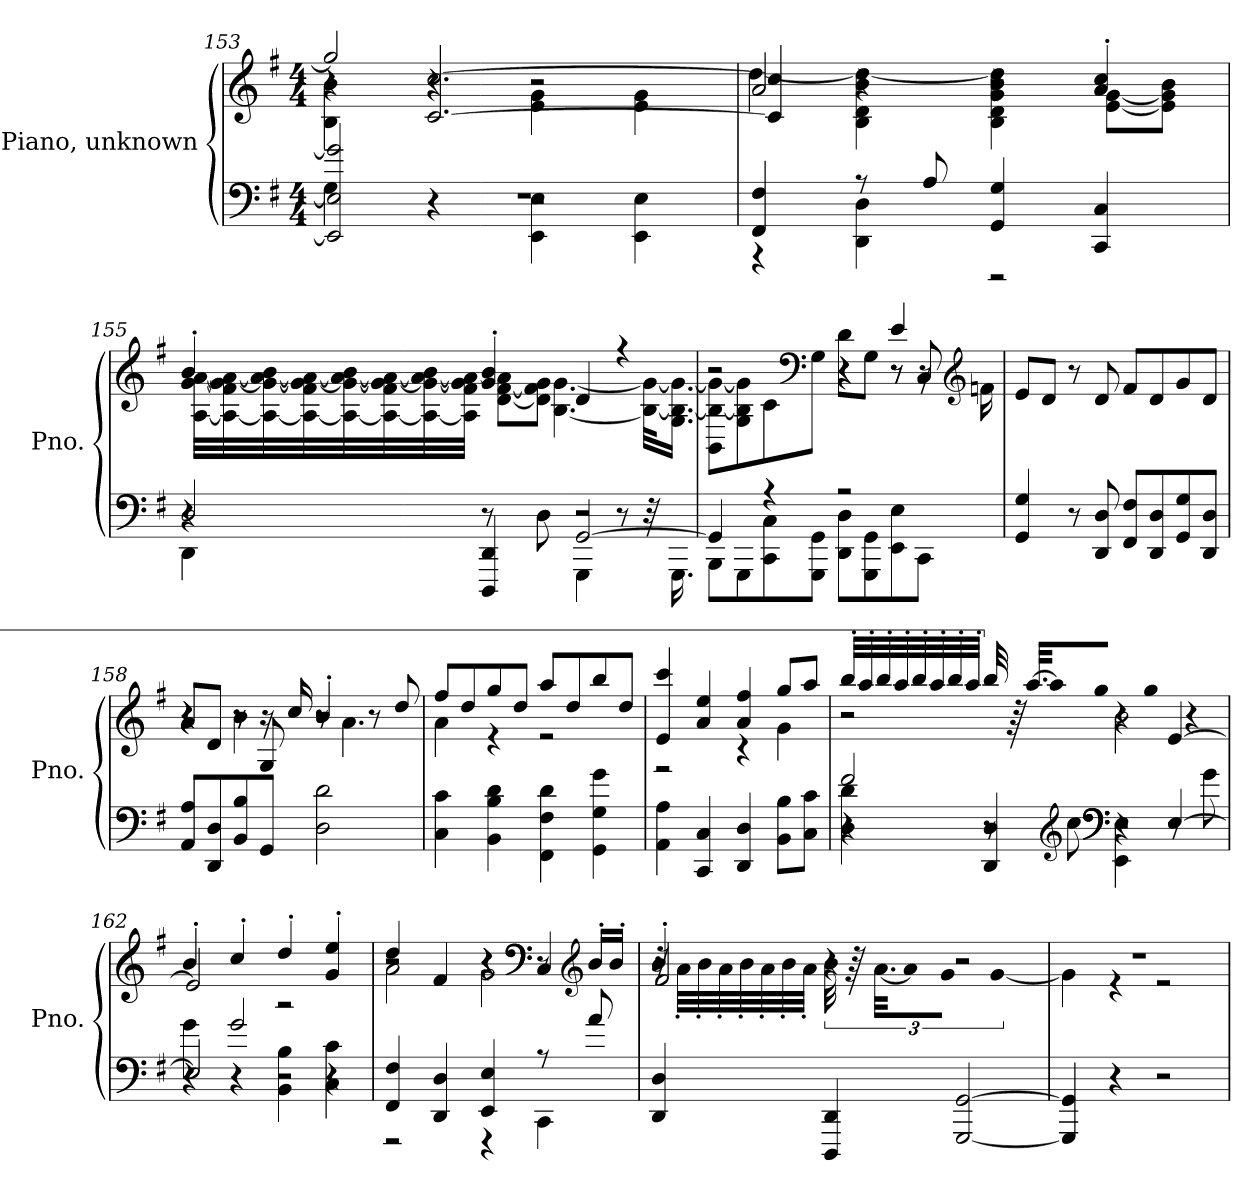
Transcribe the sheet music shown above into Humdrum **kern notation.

**kern	**kern
*part1	*part1
*staff2	*staff1
*I"Piano, unknown	*
*I'Pno.	*
*clefF4	*clefG2
*k[f#]	*k[f#]
*M4/4	*M4/4
=153	=153
*^	*^
*	*^	*	*^
1r	4G\	2EE/] 2E/] 2g/]	2gg/]	4B\ 4b\	4r
.	4r	.	.	4r	[2.c/ [2.cc/
.	4EE\ 4E\	2r	2r	4e\ 4g\	.
.	4EE\ 4E\	.	.	4e\ 4g\	.
*	*v	*v	*	*	*
=154	=154	=154	=154	=154
4FF#/ 4F#/	4r	2a/	[4dd\	4c/] 4cc/]
8r	4DD\ 4D\	.	4B\ 4d\ 4b\ 4dd\_	4r
8A/	.	.	.	.
4GG/ 4G/	2r	4r	4B\ 4d\ 4g\ 4b\ 4dd\]	2r
4CC/ 4C/	.	4a/' 4cc/'	[8e\ [8g\L	.
.	.	.	8e\] 8g\] 8b\J	.
*	*	*	*v	*v
!!LO:LB:g=z
=155	=155	=155	=155
*	*^	*	*
2D/	4DD\	4r	4b'/	[32A\ [32g\ [32a\LLL
.	.	.	.	32A\_ 32f#\ 32g\_ 32a\_
.	.	.	.	32A\_ 32g\_ 32a\_ 32b\
.	.	.	.	32A\_ 32f#\ 32g\_ 32a\_
.	.	.	.	32A\_ 32g\_ 32a\_ 32b\
.	.	.	.	32A\_ 32f#\ 32g\_ 32a\_
.	.	.	.	32A\_ 32g\_ 32a\_ 32b\
.	.	.	.	32A\] 32f#\ 32g\] 32a\_JJJ
.	8r	4DDD/ 4DD/	4g/' 4b/'	[8d\ [8f#\ 8a\]L
.	8D\	.	.	8d\] 8f#\] 8g\J
[2GG/	4GGG\	2r	4d/	[4.B\ [4.g\
.	8r	.	4r	.
.	32r	.	.	32B\_ 32g\_KLL
.	16.GGG\	.	.	16.G\ 16.B\_ 16.g\_JJ
*	*v	*v	*	*
=156	=156	=156	=156
*	*	*	*^
4GG/]	8BBB\L	2r	8BB\ 8B\_ 8g\_L	2r
.	8GGG\	.	8G\ 8B\] 8g\]	.
4r	8CC\ 8C\	.	8c\	.
*	*	*clefF4	*	*
.	8GGG\ 8GG\J	.	8G\J	.
2r	8DD\ 8D\L	4r	8d\L	4r
.	8GGG\ 8GG\	.	8G\J	.
.	8EE\ 8E\	4e/	8r	8r
.	8CC\J	.	16r	8C/
*	*	*clefG2	*	*
.	.	.	16fn\	.
*v	*v	*	*	*
*	*v	*v	*v
!!LO:LB:g=z
=157	=157
4GG/ 4G/	8e/L
.	8d/J
8r	8r
8DD/ 8D/	8d/
8FF#/ 8F#/L	8f#/L
8DD/ 8D/	8d/
8GG/ 8G/	8g/
8DD/ 8D/J	8d/J
=158	=158
*	*^
*	*	*^
8AA/ 8A/L	8a/L	4r	4r
8DD/ 8D/	8d/J	.	.
8BB/ 8B/	8r	4b\	8r
8GG/J	16r	.	8G/
.	16cc/	.	.
2D\ 2d\	4b'/	8r	2r
.	.	4.a\	.
.	8r	.	.
.	8dd/	.	.
*	*	*v	*v
=159	=159	=159
4C\ 4c\	8ff#/L	4a\
.	8dd/	.
4BB\ 4B\ 4d\	8gg/	4r
.	8dd/J	.
4FF#\ 4F#\ 4d\	8aa/L	2r
.	8dd/	.
4GG\ 4G\ 4g\	8bb/	.
.	8dd/J	.
=160	=160	=160
4AA\ 4A\	4e/ 4ccc/	2r
4CC/ 4C/	4a/ 4ee/	.
4DD/ 4D/	4a/ 4ff#/	4r
8BB\ 8B\L	8gg/L	4g\
8C\ 8c\J	8aa/J	.
!!LO:LB:g=z
=161	=161	=161
*^	*	*^
*	*^	*	*	*
2f#/	4D\ 4d\	4r	32bb'/LLL	2r	2r
.	.	.	32aa'/	.	.
.	.	.	32bb'/	.	.
.	.	.	32aa'/	.	.
.	.	.	32bb'/	.	.
.	.	.	32aa'/	.	.
.	.	.	32bb'/	.	.
.	.	.	32aa'/JJJ	.	.
.	8r	4DD/ 4D/	48bb/	.	.
.	.	.	96r	.	.
.	.	.	[48.aa/KLL	.	.
.	.	.	16aa/J]	.	.
*clefG2	*	*	*	*	*
.	8cc\	.	8gg/J	.	.
*clefF4	*	*	*	*	*
2r	4EE\ 4E\	4r	4gg/	2b\	4r
.	8r	[4E/	4r	.	[4e/
.	8g\	.	.	.	.
*	*	*	*	*v	*v
=162	=162	=162	=162	=162
4r	4g\	2E/]	4b'/	2e/]
2g/	4r	.	4cc'/	.
.	4BB\ 4B\	2r	4dd'/	2r
4r	4C\ 4c\	.	4g/' 4ee/'	.
*	*v	*v	*	*
=163	=163	=163	=163
*	*	*	*^
4FF#/ 4F#/	2r	4dd/	2a\	2r
4DD/ 4D/	.	4f#/	.	.
4EE/ 4E/	4r	4r	2g\	4r
*	*	*clefF4	*	*
8r	4CC\	8r	.	4C/
*	*	*clefG2	*	*
8a/	.	16b'/LL	.	.
.	.	16b'/JJ	.	.
*v	*v	*	*	*
!!LO:LB:g=z	!!	!!
=164	=164	=164	=164
4DD/ 4D/	4b'/	32r	2f#/
.	.	32a'\LLL	.
.	.	32b'\	.
.	.	32a'\	.
.	.	32b'\	.
.	.	32a'\	.
.	.	32b'\	.
.	.	32a'\JJJ	.
4DDD/ 4DD/	4r	48b\	.
.	.	96r	.
.	.	[48.a\KLL	.
.	.	16a\J]	.
.	.	8g\J	.
[2GGG/ [2GG/	2r	[2g\	2r
*	*	*v	*v
=165	=165	=165
4GGG/] 4GG/]	1r	4g\]
4r	.	4r
2r	.	2r
*	*v	*v
=	=
*-	*-
